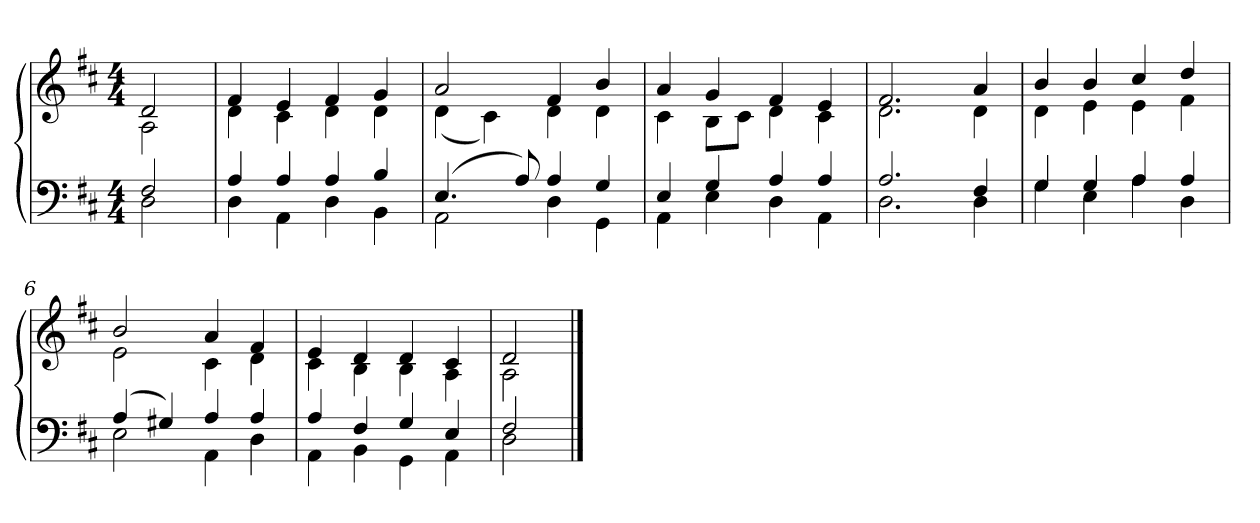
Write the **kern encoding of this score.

**kern	**kern
*part1	*part1
*staff2	*staff1
*clefF4	*clefG2
*k[f#c#]	*k[f#c#]
*D:	*D:
*M4/4	*M4/4
=	=
*^	*^
2F#	2D	2d	2A
=1	=1	=1	=1
4A	4D	4f#	4d
4A	4AA	4e	4c#
4A	4D	4f#	4d
4B	4BB	4g	4d
=2	=2	=2	=2
(4.E	2AA	2a	(4d
.	.	.	4c#)
8A)	.	.	.
4A	4D	4f#	4d
4G	4GG	4b	4d
=3	=3	=3	=3
4E	4AA	4a	4c#
4G	4E	4g	8BL
.	.	.	8c#J
4A	4D	4f#	4d
4A	4AA	4e	4c#
=4	=4	=4	=4
2.A	2.D	2.f#	2.d
4F#	4D	4a	4d
=5	=5	=5	=5
4G	4G	4b	4d
4G	4E	4b	4e
4A	4A	4cc#	4e
4A	4D	4dd	4f#
=6	=6	=6	=6
(4A	2E	2b	2e
4G#X)	.	.	.
4A	4AA	4a	4c#
4A	4D	4f#	4d
=7	=7	=7	=7
4A	4AA	4e	4c#
4F#	4BB	4d	4B
4G	4GG	4d	4B
4E	4AA	4c#	4A
=8	=8	=8	=8
2F#	2D	2d	2A
*v	*v	*	*
*	*v	*v
==	==
*-	*-
